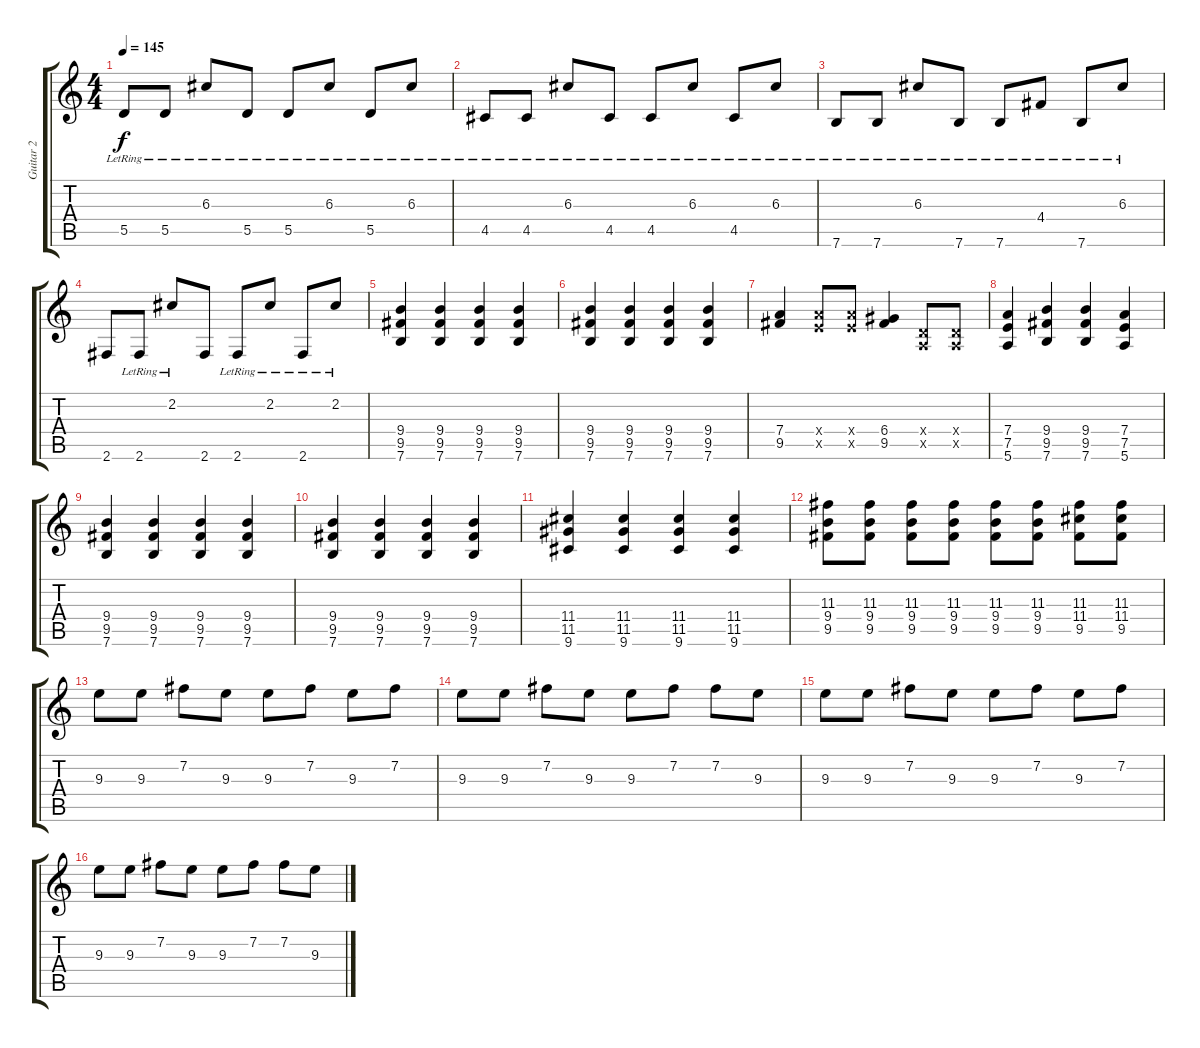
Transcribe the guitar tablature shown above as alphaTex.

\track ("Guitar 2" "Guitar 2") {instrument distortionguitar}
\staff {score tabs}
\tuning (E4 B3 G3 D3 A2 E2) {hide}
\ts (4 4)
\tempo 145
\clef g2
\ks c
5.5{lr}.8{dy f} 5.5{lr}.8 6.3{lr}.8 5.5{lr}.8 5.5{lr}.8 6.3{lr}.8 5.5{lr}.8 6.3{lr}.8 |
4.5{lr}.8 4.5{lr}.8 6.3{lr}.8 4.5{lr}.8 4.5{lr}.8 6.3{lr}.8 4.5{lr}.8 6.3{lr}.8 |
7.6{lr}.8 7.6{lr}.8 6.3{lr}.8 7.6{lr}.8 7.6{lr}.8 4.4{lr}.8 7.6{lr}.8 6.3{lr}.8 |
2.6.8 2.6{lr}.8 2.2{lr}.8 2.6.8 2.6{lr}.8 2.2{lr}.8 2.6{lr}.8 2.2{lr}.8 |
(9.4 9.5 7.6).4{volume 12 instrument distortionguitar} (9.4 9.5 7.6).4 (9.4 9.5 7.6).4 (9.4 9.5 7.6).4 |
(9.4 9.5 7.6).4 (9.4 9.5 7.6).4 (9.4 9.5 7.6).4 (9.4 9.5 7.6).4 |
(7.4 9.5).4 (7.4{x} 7.5{x}).8 (7.4{x} 7.5{x}).8 (6.4 9.5).4 (0.4{x} 0.5{x}).8 (0.4{x} 0.5{x}).8 |
(7.4 7.5 5.6).4 (9.4 9.5 7.6).4 (9.4 9.5 7.6).4 (7.4 7.5 5.6).4 |
(9.4 9.5 7.6).4 (9.4 9.5 7.6).4 (9.4 9.5 7.6).4 (9.4 9.5 7.6).4 |
(9.4 9.5 7.6).4 (9.4 9.5 7.6).4 (9.4 9.5 7.6).4 (9.4 9.5 7.6).4 |
(11.4 11.5 9.6).4 (11.4 11.5 9.6).4 (11.4 11.5 9.6).4 (11.4 11.5 9.6).4 |
(11.3 9.4 9.5).8 (11.3 9.4 9.5).8 (11.3 9.4 9.5).8 (11.3 9.4 9.5).8 (11.3 9.4 9.5).8 (11.3 9.4 9.5).8 (11.3 11.4 9.5).8 (11.3 11.4 9.5).8 |
9.3.8 9.3.8 7.2.8 9.3.8 9.3.8 7.2.8 9.3.8 7.2.8 |
9.3.8 9.3.8 7.2.8 9.3.8 9.3.8 7.2.8 7.2.8 9.3.8 |
9.3.8 9.3.8 7.2.8 9.3.8 9.3.8 7.2.8 9.3.8 7.2.8 |
9.3.8 9.3.8 7.2.8 9.3.8 9.3.8 7.2.8 7.2.8 9.3.8
